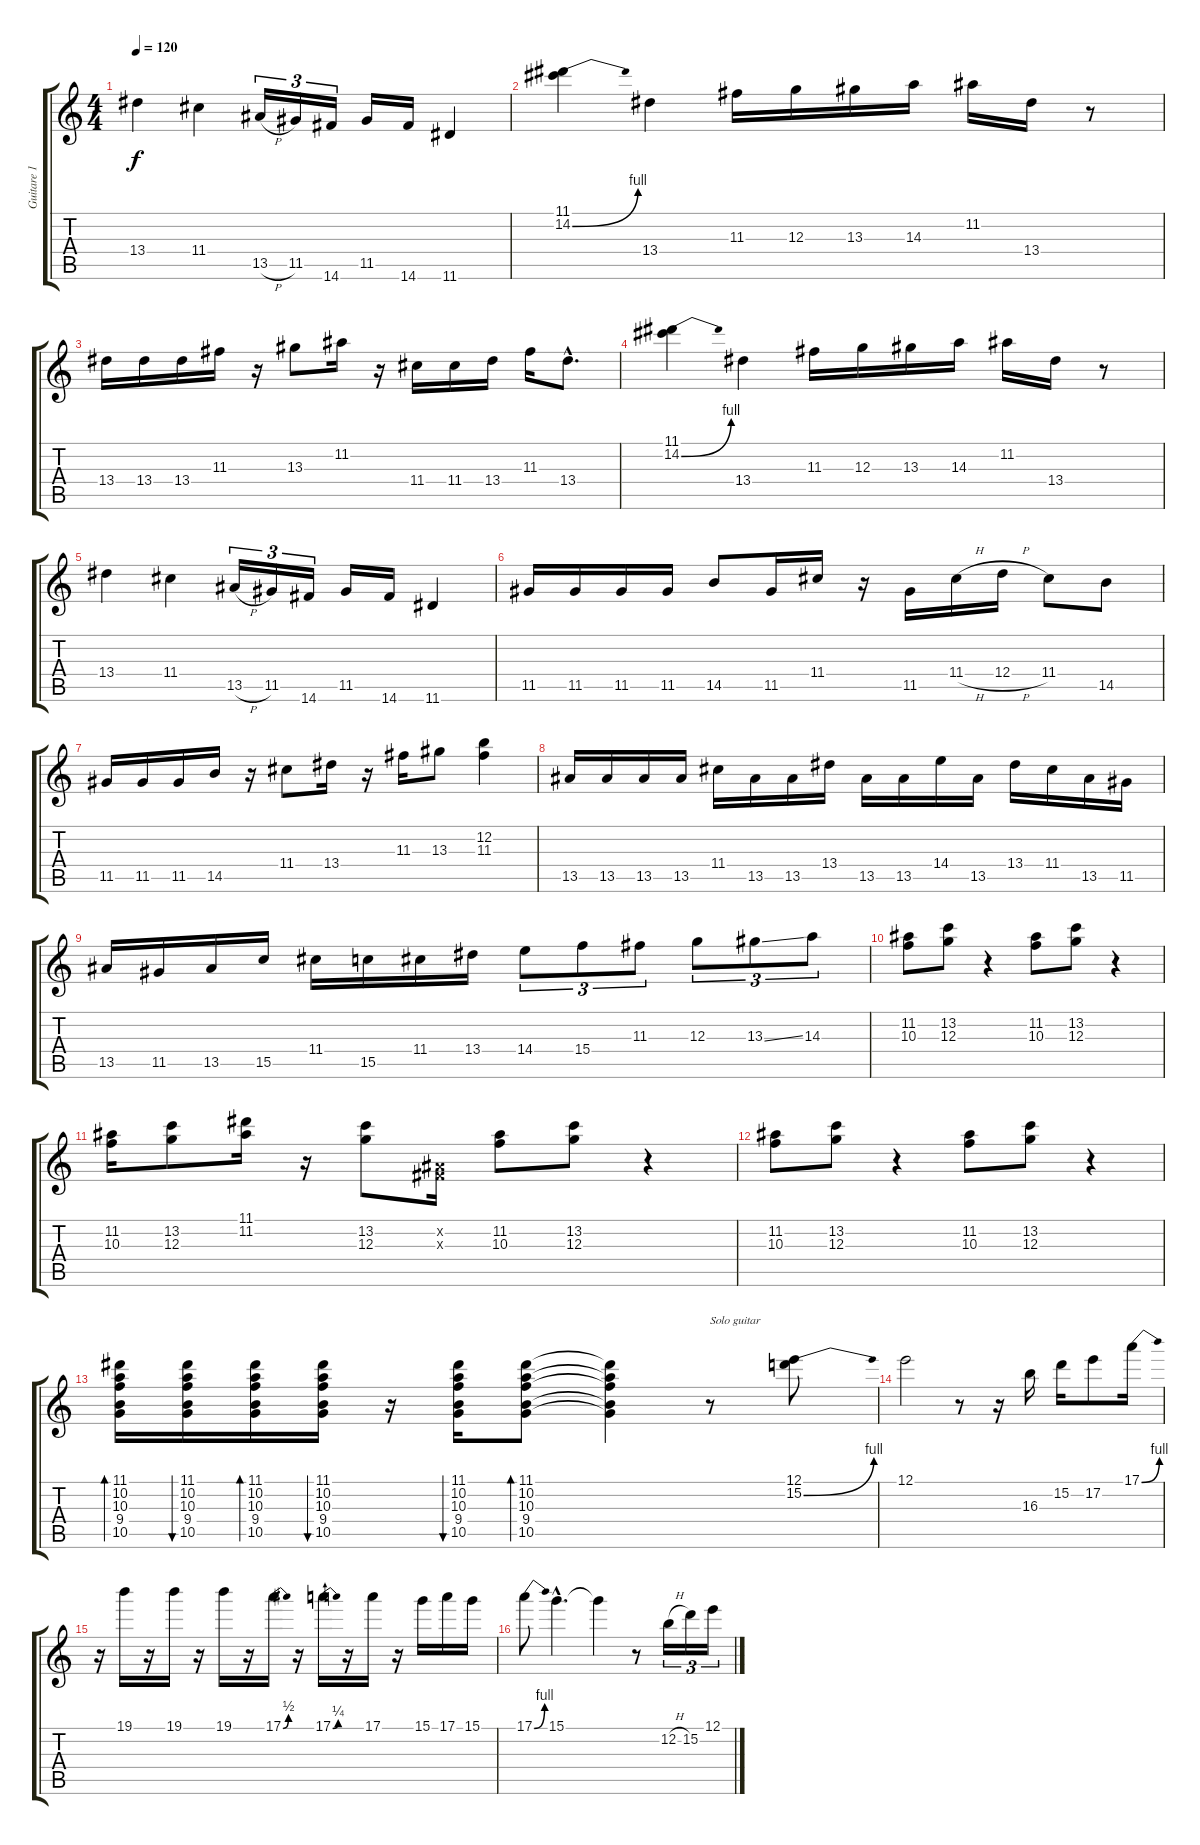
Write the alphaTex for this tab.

\track ("Guitare 1" "Guitare 1") {instrument distortionguitar}
\staff {score tabs}
\tuning (E4 B3 G3 D3 A2 E2) {hide}
\ts (4 4)
\tempo 120
\clef g2
\ks c
13.4.4{dy f} 11.4.4 13.5{h}.16{tu (3 2)} 11.5.16{tu (3 2)} 14.6.16{tu (3 2)} 11.5.16 14.6.16 11.6.4 |
(11.1 14.2{be (bend 0 0 60 4)}).4 13.4.4 11.3.16 12.3.16 13.3.16 14.3.16 11.2.16 13.4.16 r.8 |
13.4.16 13.4.16 13.4.16 11.3.16 r.16 13.3.8 11.2.16 r.16 11.4.16 11.4.16 13.4.16 11.3.16 13.4{hac}.8{d} |
(11.1 14.2{be (bend 0 0 60 4)}).4 13.4.4 11.3.16 12.3.16 13.3.16 14.3.16 11.2.16 13.4.16 r.8 |
13.4.4 11.4.4 13.5{h}.16{tu (3 2)} 11.5.16{tu (3 2)} 14.6.16{tu (3 2)} 11.5.16 14.6.16 11.6.4 |
11.5.16 11.5.16 11.5.16 11.5.16 14.5.8 11.5.16 11.4.16 r.16 11.5.16 11.4{h}.16 12.4{h}.16 11.4.8 14.5.8 |
11.5.16 11.5.16 11.5.16 14.5.16 r.16 11.4.8 13.4.16 r.16 11.3.16 13.3.8 (12.2 11.3).4 |
13.5.16 13.5.16 13.5.16 13.5.16 11.4.16 13.5.16 13.5.16 13.4.16 13.5.16 13.5.16 14.4.16 13.5.16 13.4.16 11.4.16 13.5.16 11.5.16 |
13.5.16 11.5.16 13.5.16 15.5.16 11.4.16 15.5.16 11.4.16 13.4.16 14.4.8{tu (3 2)} 15.4.8{tu (3 2)} 11.3.8{tu (3 2)} 12.3.8{tu (3 2)} 13.3{ss}.8{tu (3 2)} 14.3.8{tu (3 2)} |
(11.2 10.3).8 (13.2 12.3).8 r.4 (11.2 10.3).8 (13.2 12.3).8 r.4 |
(11.2 10.3).16 (13.2 12.3).8 (11.1 11.2).16 r.16 (13.2 12.3).8 (-1.2{x} -1.3{x}).16 (11.2 10.3).8 (13.2 12.3).8 r.4 |
(11.2 10.3).8 (13.2 12.3).8 r.4 (11.2 10.3).8 (13.2 12.3).8 r.4 |
(11.1 10.2 10.3 9.4 10.5).16{bd 30 volume 11} (11.1 10.2 10.3 9.4 10.5).16{bu 30} (11.1 10.2 10.3 9.4 10.5).16{bd 30} (11.1 10.2 10.3 9.4 10.5).16{bu 30} r.16 (11.1 10.2 10.3 9.4 10.5).16{bu 30} (11.1 10.2 10.3 9.4 10.5).8{bd 30} (11.1{t} 10.2{t} 10.3{t} 9.4{t} 10.5{t}).4 r.8{txt "Solo guitar"} (12.1 15.2{be (bend 0 0 60 4)}).8{volume 16} |
12.1.2 r.8 r.16 16.3.16 15.2.16 17.2.8 17.1{be (bend 0 0 60 4)}.16 |
r.16 19.1.16 r.16 19.1.16 r.16 19.1.16 r.16 17.1{be (bend 0 0 60 2)}.16 r.16 17.1{be (bend 0 0 60 1)}.16 r.16 17.1.16 r.16 15.1.16 17.1.16 15.1.16 |
17.1{be (bend 0 0 60 4)}.8 15.1{hac}.4{d} 15.1{t}.4 r.8 12.2{h}.16{tu (3 2)} 15.2.16{tu (3 2)} 12.1.16{tu (3 2)}
